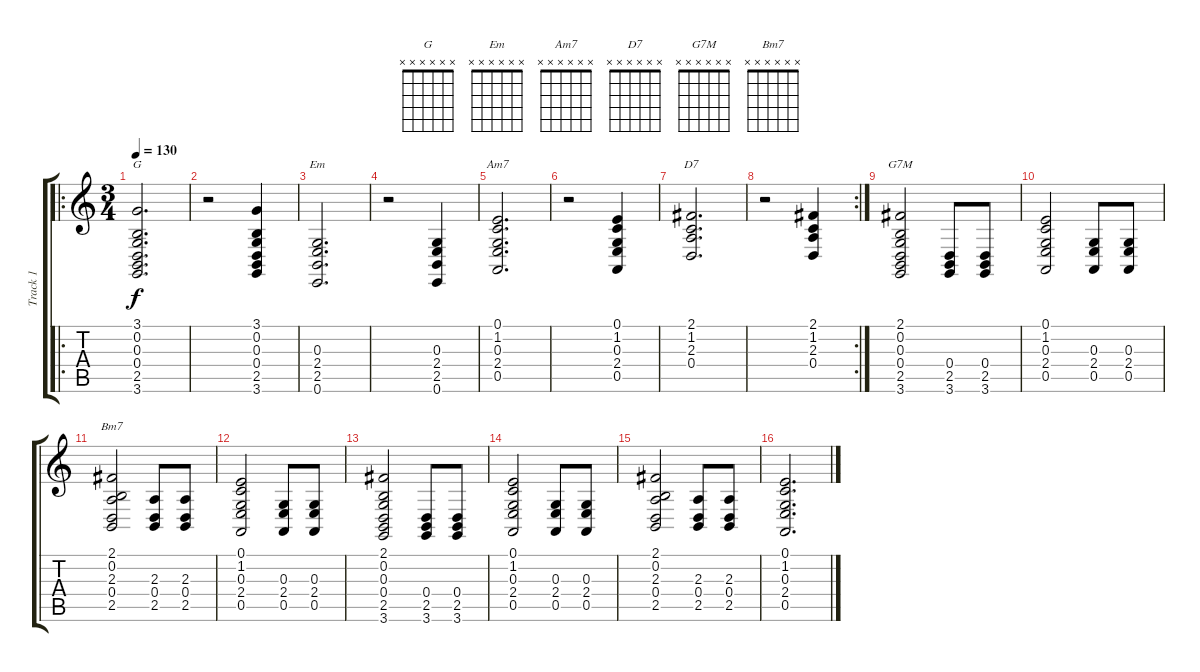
\track ("Track 1" "Track 1") {instrument acousticgrandpiano}
\staff {score tabs}
\tuning (E4 B3 G3 D3 A2 E2) {hide}
\chord ("G" x x x x x x)
\chord ("Em" x x x x x x)
\chord ("Am7" x x x x x x)
\chord ("D7" x x x x x x)
\chord ("G7M" x x x x x x)
\chord ("Bm7" x x x x x x)
\ro
\ts (3 4)
\tempo 130
\clef g2
\ks c
(3.1 0.2 0.3 0.4 2.5 3.6).2{d ch "G" dy f} |
r.2 (3.1 0.2 0.3 0.4 2.5 3.6).4 |
(0.3 2.4 2.5 0.6).2{d ch "Em"} |
r.2 (0.3 2.4 2.5 0.6).4 |
(0.1 1.2 0.3 2.4 0.5).2{d ch "Am7"} |
r.2 (0.1 1.2 0.3 2.4 0.5).4 |
(2.1 1.2 2.3 0.4).2{d ch "D7"} |
\rc 2
r.2 (2.1 1.2 2.3 0.4).4 |
(2.1 0.2 0.3 0.4 2.5 3.6).2{ch "G7M"} (0.4 2.5 3.6).8 (0.4 2.5 3.6).8 |
(0.1 1.2 0.3 2.4 0.5).2 (0.3 2.4 0.5).8 (0.3 2.4 0.5).8 |
(2.1 0.2 2.3 0.4 2.5).2{ch "Bm7"} (2.3 0.4 2.5).8 (2.3 0.4 2.5).8 |
(0.1 1.2 0.3 2.4 0.5).2 (0.3 2.4 0.5).8 (0.3 2.4 0.5).8 |
(2.1 0.2 0.3 0.4 2.5 3.6).2 (0.4 2.5 3.6).8 (0.4 2.5 3.6).8 |
(0.1 1.2 0.3 2.4 0.5).2 (0.3 2.4 0.5).8 (0.3 2.4 0.5).8 |
(2.1 0.2 2.3 0.4 2.5).2 (2.3 0.4 2.5).8 (2.3 0.4 2.5).8 |
(0.1 1.2 0.3 2.4 0.5).2{d}
